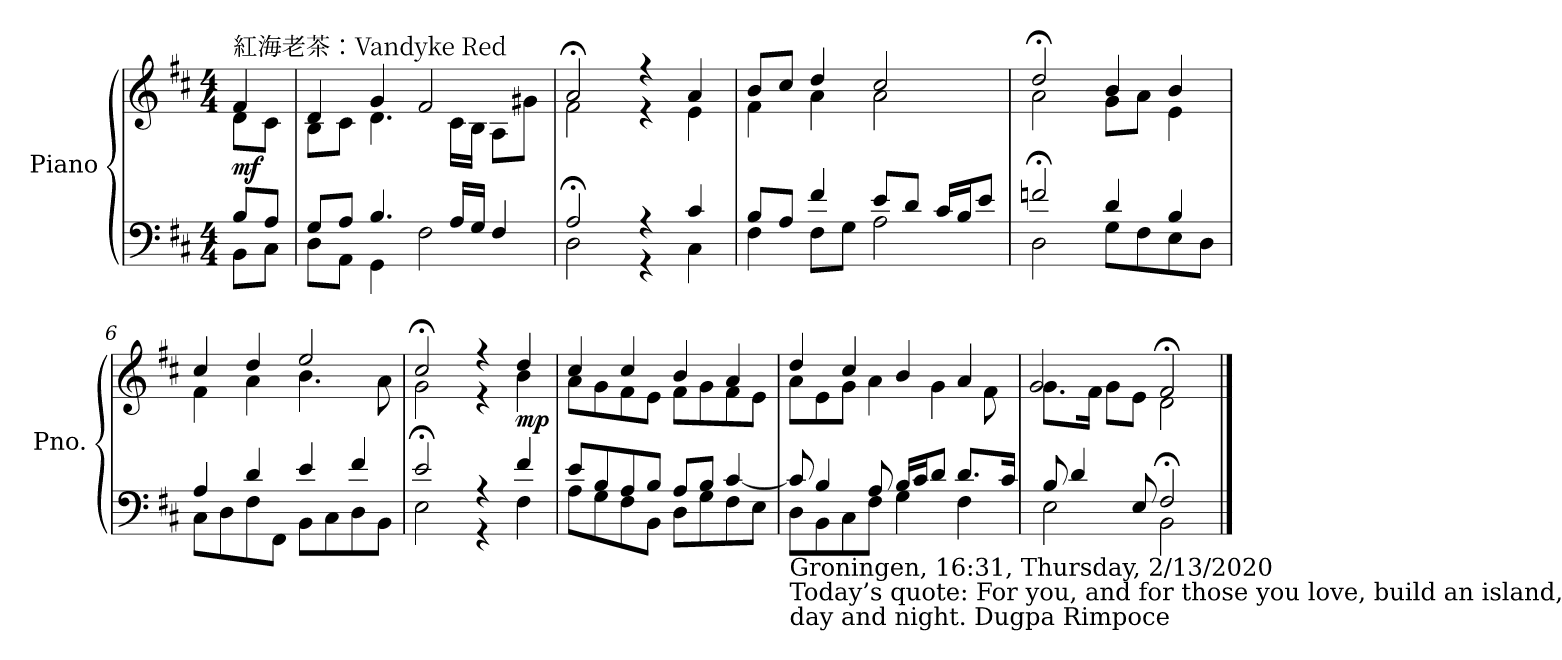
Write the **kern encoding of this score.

**kern	**kern	**dynam
*part1	*part1	*part1
*staff2	*staff1	*staff1/2
*I"Piano	*	*
*I'Pno.	*	*
*clefF4	*clefG2	*
*k[f#c#]	*k[f#c#]	*
*M4/4	*M4/4	*
*MM40	*MM40	*
=1	=1	=1
*^	*^	*
!	!	!LO:TX:a:t=紅海老茶：Vandyke Red	!	!
!	!	!	!	!LO:DY:b
8BB\L	8B/L	8d\L	4f#/	mf
8C#\J	8A/J	8c#\J	.	.
=2	=2	=2	=2	=2
8D\L	8G/L	8B\L	4d/	.
8AA\J	8A/J	8c#\J	.	.
4GG\	4.B/	4.d\	4g/	.
2F#\	.	.	2f#/	.
.	16A/LL	16c#\LL	.	.
.	16G/JJ	16B\JJ	.	.
.	4F#/	8A\L	.	.
.	.	8g#X\J	.	.
=3	=3	=3	=3	=3
2D;\	2A/	2f#;<\	2a/	.
4r	4r	4r	4r	.
4C#\	4c#/	4e\	4a/	.
=4	=4	=4	=4	=4
4F#\	8B/L	4f#\	8b/L	.
.	8A/J	.	8cc#/J	.
8F#\L	4f#/	4a\	4dd/	.
8G\J	.	.	.	.
2A\	8e/L	2a\	2cc#/	.
.	8d/J	.	.	.
.	16c#/LL	.	.	.
.	16B/J	.	.	.
.	8e/J	.	.	.
!!LO:LB:g=z	!!
=5	=5	=5	=5	=5
2D;\	2fn/	2a;<\	2dd/	.
8G\L	4d/	8g\L	4b/	.
8F#\	.	8a\J	.	.
8E\	4B/	4e\	4b/	.
8D\J	.	.	.	.
=6	=6	=6	=6	=6
8C#\L	4A/	4f#\	4cc#/	.
8D\	.	.	.	.
8F#\	4d/	4a\	4dd/	.
8FF#\J	.	.	.	.
8BB\L	4e/	4.b\	2ee/	.
8C#\	.	.	.	.
8D\	4f#/	.	.	.
8BB\J	.	8a\	.	.
=7	=7	=7	=7	=7
2E;\	2e/	2g;<\	2cc#/	.
4r	4r	4r	4r	.
!	!	!	!	!LO:DY:b
4F#\	4f#/	4b\	4dd/	mp
=8	=8	=8	=8	=8
8A\L	8e/L	8a\L	4cc#/	.
8G\	8B/	8g\	.	.
8F#\	8A/	8f#\	4cc#/	.
8BB\J	8B/J	8e\J	.	.
8D\L	8A/L	8f#\L	4b/	.
8G\	8B/J	8g\	.	.
8F#\	[4c#/	8f#\	4a/	.
8E\J	.	8e\J	.	.
!!LO:LB:g=z	!!
=9	=9	=9	=9	=9
!LO:TX:b:t=Groningen, 16&colon;31, Thursday, 2/13/2020	!	!	!	!
!LO:TX:b:t=Today’s quote&colon; For you, and for those you love, build an island, a temple, an impregnable fortress…But leave the door open,	!	!	!	!
!LO:TX:b:t=day and night. Dugpa Rimpoce	!	!	!	!
8D\L	8c#/]	8a\L	4dd/	.
8BB\	4B/	8e\	.	.
8C#\	.	8g\J	4cc#/	.
8F#\J	8A/	4a\	.	.
4G\	16B/LL	.	4b/	.
.	16c#/J	.	.	.
.	8d/J	4g\	.	.
4F#\	8.d/L	.	4a/	.
.	.	8f#\	.	.
.	16c#/Jk	.	.	.
=10	=10	=10	=10	=10
2E\	8B/	8.g\L	2g/	.
.	4d/	.	.	.
.	.	16f#\Jk	.	.
.	.	8g\L	.	.
.	8E/	8e\J	.	.
2BB;\	2F#/	2d;<\	2f#/	.
*v	*v	*	*	*
*	*v	*v	*
==	==	==
*-	*-	*-
